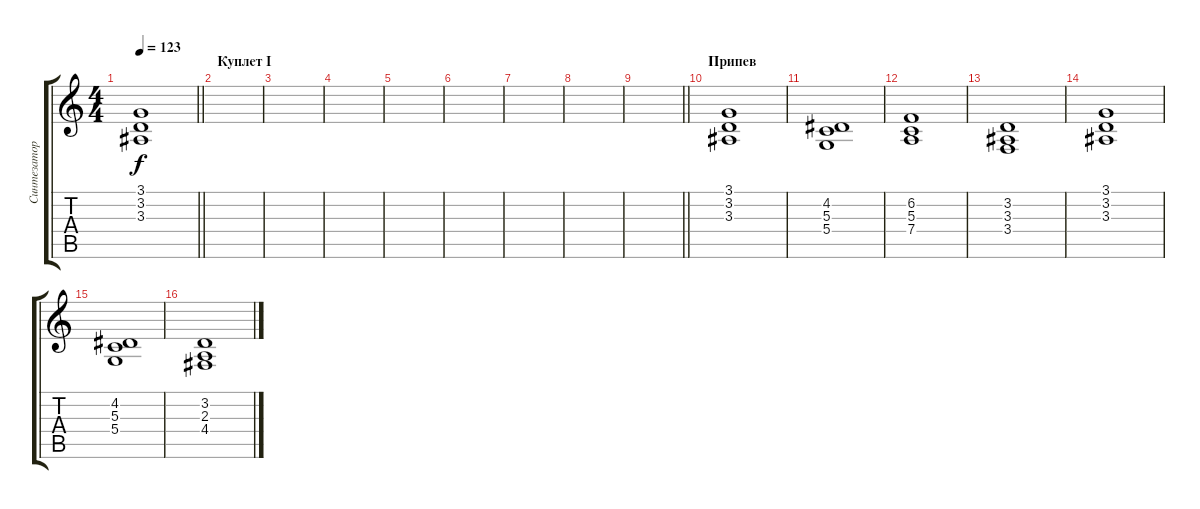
\track ("Синтезатор (подкладка)" "Синтезатор") {instrument stringensemble1}
\staff {score tabs}
\tuning (E4 B3 G3 D3 A2 E2) {hide}
\ts (4 4)
\tempo 123
\clef g2
\barLineRight lightlight
\ks c
(3.1 3.2 3.3).1{dy f} |
\section ("" "Куплет I")
|
|
|
|
|
|
|
\barLineRight lightlight
|
\section ("" "Припев")
(3.1 3.2 3.3).1 |
(4.2 5.3 5.4).1 |
(6.2 5.3 7.4).1 |
(3.2 3.3 3.4).1 |
(3.1 3.2 3.3).1 |
(4.2 5.3 5.4).1 |
(3.2 2.3 4.4).1
